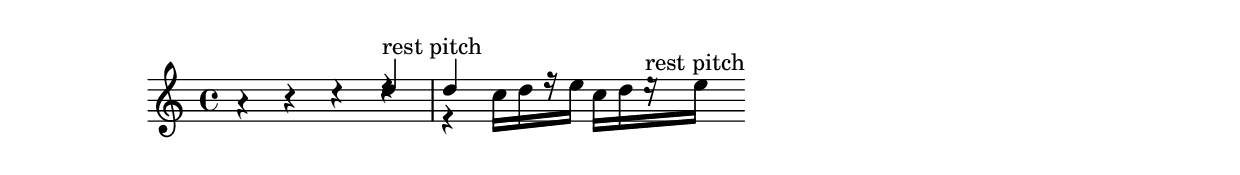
\version "2.6.0"
\header {

  texidoc = "Rests can have pitches--these will be affected by
transposition and relativization. If a rest has a pitch, rest/rest and
beam/rest collision resolving will leave it alone."

}

\layout { raggedright= ##t }

\relative c'' 
{
  a4\rest b4\rest c4\rest

  <<d \\  d\rest^"rest pitch" >>
  <<d \\  r>>
  c16 [ d r e] 
  c16 [ d e\rest^"rest pitch" e] 
  
}


